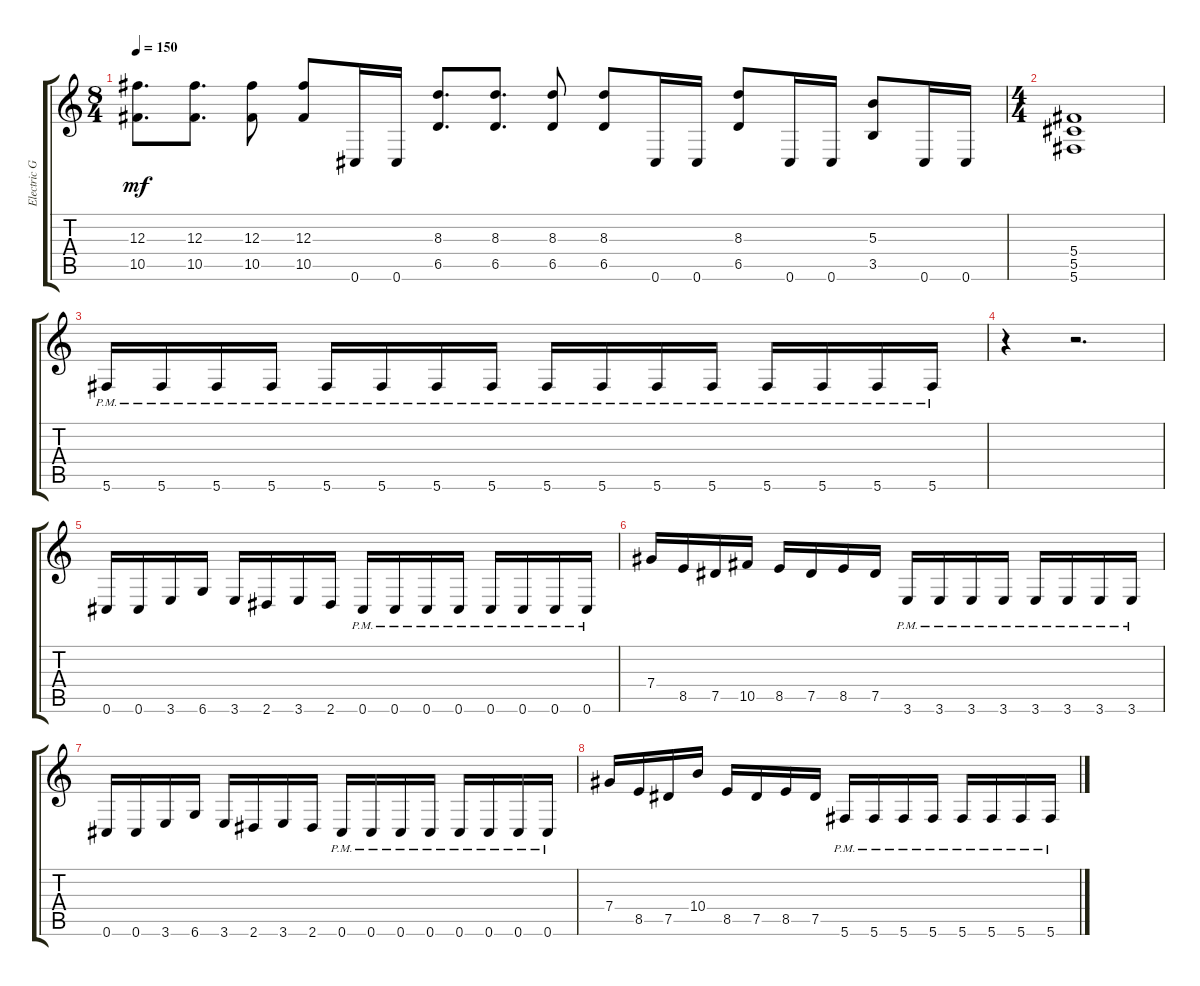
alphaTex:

\track ("Electric Guitar 1" "Electric G") {instrument distortionguitar}
\staff {score tabs}
\tuning (Eb4 Bb3 Gb3 Db3 Ab2 Db2) {hide}
\ts (8 4)
\tempo 150
\clef g2
\ks c
(12.3 10.5).8{d dy mf} (12.3 10.5).8{d} (12.3 10.5).8 (12.3 10.5).8 0.6.16 0.6.16 (8.3 6.5).8{d} (8.3 6.5).8{d} (8.3 6.5).8 (8.3 6.5).8 0.6.16 0.6.16 (8.3 6.5).8 0.6.16 0.6.16 (5.3 3.5).8 0.6.16 0.6.16 |
\ts (4 4)
(5.4 5.5 5.6).1 |
5.6{pm}.16 5.6{pm}.16 5.6{pm}.16 5.6{pm}.16 5.6{pm}.16 5.6{pm}.16 5.6{pm}.16 5.6{pm}.16 5.6{pm}.16 5.6{pm}.16 5.6{pm}.16 5.6{pm}.16 5.6{pm}.16 5.6{pm}.16 5.6{pm}.16 5.6{pm}.16 |
r.4 r.2{d} |
0.6.16 0.6.16 3.6.16 6.6.16 3.6.16 2.6.16 3.6.16 2.6.16 0.6{pm}.16 0.6{pm}.16 0.6{pm}.16 0.6{pm}.16 0.6{pm}.16 0.6{pm}.16 0.6{pm}.16 0.6{pm}.16 |
7.4.16 8.5.16 7.5.16 10.5.16 8.5.16 7.5.16 8.5.16 7.5.16 3.6{pm}.16 3.6{pm}.16 3.6{pm}.16 3.6{pm}.16 3.6{pm}.16 3.6{pm}.16 3.6{pm}.16 3.6{pm}.16 |
0.6.16 0.6.16 3.6.16 6.6.16 3.6.16 2.6.16 3.6.16 2.6.16 0.6{pm}.16 0.6{pm}.16 0.6{pm}.16 0.6{pm}.16 0.6{pm}.16 0.6{pm}.16 0.6{pm}.16 0.6{pm}.16 |
7.4.16 8.5.16 7.5.16 10.4.16 8.5.16 7.5.16 8.5.16 7.5.16 5.6{pm}.16 5.6{pm}.16 5.6{pm}.16 5.6{pm}.16 5.6{pm}.16 5.6{pm}.16 5.6{pm}.16 5.6{pm}.16
